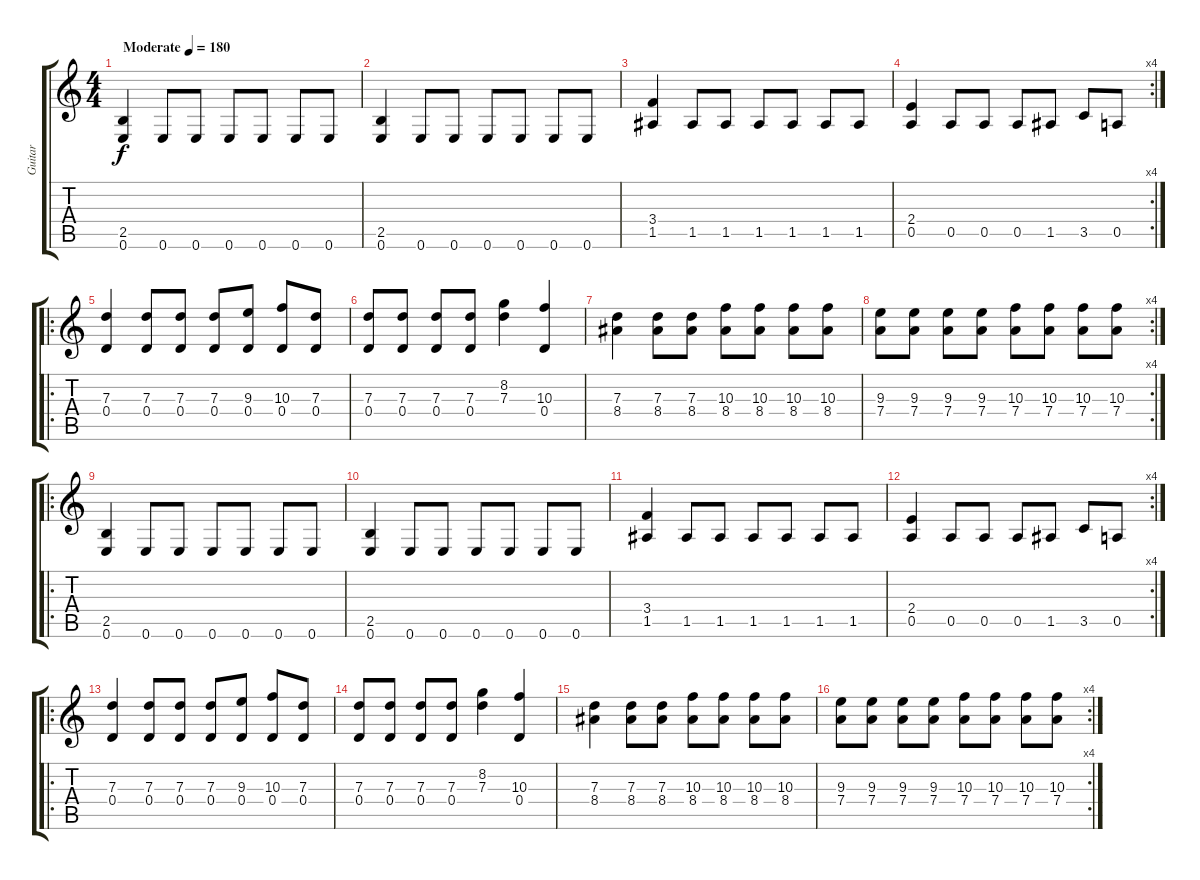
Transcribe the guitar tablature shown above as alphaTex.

\track ("Guitar" "Guitar") {instrument distortionguitar}
\staff {score tabs}
\tuning (E4 B3 G3 D3 A2 E2) {hide}
\ts (4 4)
\tempo (180 "Moderate")
\clef g2
\ks c
(2.5 0.6).4{dy f instrument distortionguitar} 0.6.8 0.6.8 0.6.8 0.6.8 0.6.8 0.6.8 |
(2.5 0.6).4 0.6.8 0.6.8 0.6.8 0.6.8 0.6.8 0.6.8 |
(3.4 1.5).4 1.5.8 1.5.8 1.5.8 1.5.8 1.5.8 1.5.8 |
\rc 4
(2.4 0.5).4 0.5.8 0.5.8 0.5.8 1.5.8 3.5.8 0.5.8 |
\ro
(7.3 0.4).4 (7.3 0.4).8 (7.3 0.4).8 (7.3 0.4).8 (9.3 0.4).8 (10.3 0.4).8 (7.3 0.4).8 |
(7.3 0.4).8 (7.3 0.4).8 (7.3 0.4).8 (7.3 0.4).8 (8.2 7.3).4 (10.3 0.4).4 |
(7.3 8.4).4 (7.3 8.4).8 (7.3 8.4).8 (10.3 8.4).8 (10.3 8.4).8 (10.3 8.4).8 (10.3 8.4).8 |
\rc 4
(9.3 7.4).8 (9.3 7.4).8 (9.3 7.4).8 (9.3 7.4).8 (10.3 7.4).8 (10.3 7.4).8 (10.3 7.4).8 (10.3 7.4).8 |
\ro
(2.5 0.6).4 0.6.8 0.6.8 0.6.8 0.6.8 0.6.8 0.6.8 |
(2.5 0.6).4 0.6.8 0.6.8 0.6.8 0.6.8 0.6.8 0.6.8 |
(3.4 1.5).4 1.5.8 1.5.8 1.5.8 1.5.8 1.5.8 1.5.8 |
\rc 4
(2.4 0.5).4 0.5.8 0.5.8 0.5.8 1.5.8 3.5.8 0.5.8 |
\ro
(7.3 0.4).4 (7.3 0.4).8 (7.3 0.4).8 (7.3 0.4).8 (9.3 0.4).8 (10.3 0.4).8 (7.3 0.4).8 |
(7.3 0.4).8 (7.3 0.4).8 (7.3 0.4).8 (7.3 0.4).8 (8.2 7.3).4 (10.3 0.4).4 |
(7.3 8.4).4 (7.3 8.4).8 (7.3 8.4).8 (10.3 8.4).8 (10.3 8.4).8 (10.3 8.4).8 (10.3 8.4).8 |
\rc 4
(9.3 7.4).8 (9.3 7.4).8 (9.3 7.4).8 (9.3 7.4).8 (10.3 7.4).8 (10.3 7.4).8 (10.3 7.4).8 (10.3 7.4).8
